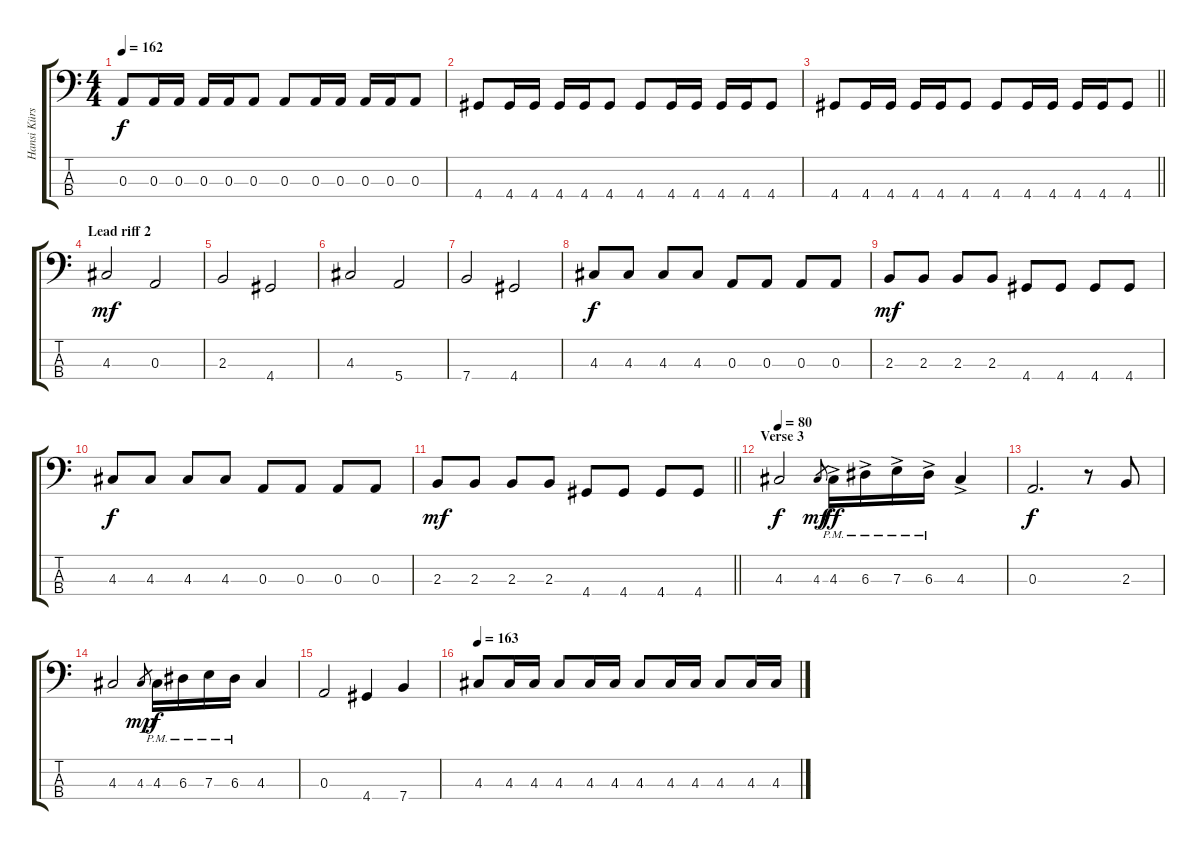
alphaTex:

\track ("Hansi Kürsch" "Hansi Kürs") {instrument electricbasspick}
\staff {score tabs}
\tuning (G2 D2 A1 E1) {hide}
\ts (4 4)
\tempo 162
\clef f4
\ks c
0.3.8{dy f} 0.3.16 0.3.16 0.3.16 0.3.16 0.3.8 0.3.8 0.3.16 0.3.16 0.3.16 0.3.16 0.3.8 |
4.4.8 4.4.16 4.4.16 4.4.16 4.4.16 4.4.8 4.4.8 4.4.16 4.4.16 4.4.16 4.4.16 4.4.8 |
\barLineRight lightlight
4.4.8 4.4.16 4.4.16 4.4.16 4.4.16 4.4.8 4.4.8 4.4.16 4.4.16 4.4.16 4.4.16 4.4.8 |
\section ("" "Lead riff 2")
4.3.2{dy mf} 0.3.2 |
2.3.2 4.4.2 |
4.3.2 5.4.2 |
7.4.2 4.4.2 |
4.3.8{dy f volume 14} 4.3.8 4.3.8 4.3.8 0.3.8 0.3.8 0.3.8 0.3.8 |
2.3.8{dy mf} 2.3.8 2.3.8 2.3.8 4.4.8 4.4.8 4.4.8 4.4.8 |
4.3.8{dy f} 4.3.8 4.3.8 4.3.8 0.3.8 0.3.8 0.3.8 0.3.8 |
\barLineRight lightlight
2.3.8{dy mf} 2.3.8 2.3.8 2.3.8 4.4.8 4.4.8 4.4.8 4.4.8 |
\section ("" "Verse 3")
\tempo 80
4.3.2{dy f volume 15} 4.3.8{gr dy mf} 4.3{ac pm}.16{dy ff} 6.3{ac pm}.16 7.3{ac pm}.16 6.3{ac pm}.16 4.3{ac}.4 |
0.3.2{d dy f} r.8 2.3.8 |
4.3.2 4.3.8{gr dy mp} 4.3{pm}.16{dy f} 6.3{pm}.16 7.3{pm}.16 6.3{pm}.16 4.3.4 |
0.3.2 4.4.4 7.4.4 |
\tempo 163
4.3.8 4.3.16 4.3.16 4.3.8 4.3.16 4.3.16 4.3.8 4.3.16 4.3.16 4.3.8 4.3.16 4.3.16
